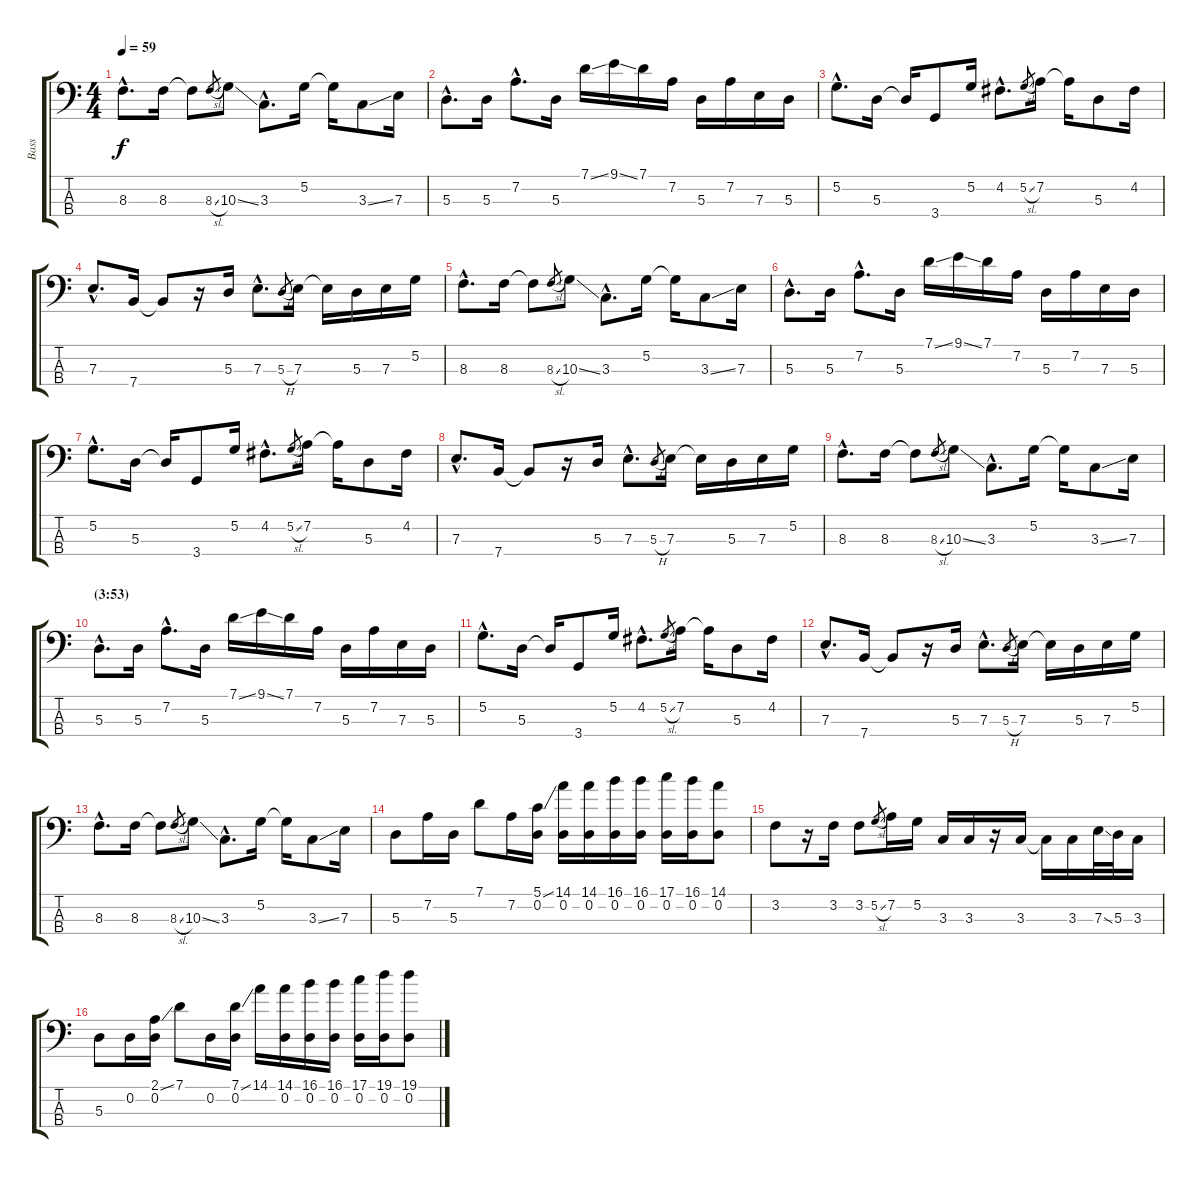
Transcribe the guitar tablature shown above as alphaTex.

\track ("Bass" "Bass") {instrument electricbassfinger}
\staff {score tabs}
\tuning (G2 D2 A1 E1) {hide}
\ts (4 4)
\tempo 59
\clef f4
\ks c
8.3{hac}.8{d dy f} 8.3.16 8.3{t}.8 8.3{sl}.8{gr} 10.3{ss}.8 3.3{hac}.8{d} 5.2.16 5.2{t}.16 3.3{ss}.8 7.3.16 |
5.3{hac}.8{d} 5.3.16 7.2{hac}.8{d} 5.3.16 7.1{ss}.16 9.1{ss}.16 7.1.16 7.2.16 5.3.16 7.2.16 7.3.16 5.3.16 |
5.2{hac}.8{d} 5.3.16 5.3{t}.16 3.4.8 5.2.16 4.2{hac}.8{d} 5.2{sl}.8{gr} 7.2.16 7.2{t}.16 5.3.8 4.2.16 |
7.3{hac}.8{d} 7.4.16 7.4{t}.8 r.16 5.3.16 7.3{hac}.8{d} 5.3{h}.8{gr} 7.3.16 7.3{t}.16 5.3.16 7.3.16 5.2.16 |
8.3{hac}.8{d} 8.3.16 8.3{t}.8 8.3{sl}.8{gr} 10.3{ss}.8 3.3{hac}.8{d} 5.2.16 5.2{t}.16 3.3{ss}.8 7.3.16 |
5.3{hac}.8{d} 5.3.16 7.2{hac}.8{d} 5.3.16 7.1{ss}.16 9.1{ss}.16 7.1.16 7.2.16 5.3.16 7.2.16 7.3.16 5.3.16 |
5.2{hac}.8{d} 5.3.16 5.3{t}.16 3.4.8 5.2.16 4.2{hac}.8{d} 5.2{sl}.8{gr} 7.2.16 7.2{t}.16 5.3.8 4.2.16 |
7.3{hac}.8{d} 7.4.16 7.4{t}.8 r.16 5.3.16 7.3{hac}.8{d} 5.3{h}.8{gr} 7.3.16 7.3{t}.16 5.3.16 7.3.16 5.2.16 |
8.3{hac}.8{d} 8.3.16 8.3{t}.8 8.3{sl}.8{gr} 10.3{ss}.8 3.3{hac}.8{d} 5.2.16 5.2{t}.16 3.3{ss}.8 7.3.16 |
\section ("" "(3:53)")
5.3{hac}.8{d} 5.3.16 7.2{hac}.8{d} 5.3.16 7.1{ss}.16 9.1{ss}.16 7.1.16 7.2.16 5.3.16 7.2.16 7.3.16 5.3.16 |
5.2{hac}.8{d} 5.3.16 5.3{t}.16 3.4.8 5.2.16 4.2{hac}.8{d} 5.2{sl}.8{gr} 7.2.16 7.2{t}.16 5.3.8 4.2.16 |
7.3{hac}.8{d} 7.4.16 7.4{t}.8 r.16 5.3.16 7.3{hac}.8{d} 5.3{h}.8{gr} 7.3.16 7.3{t}.16 5.3.16 7.3.16 5.2.16 |
8.3{hac}.8{d} 8.3.16 8.3{t}.8 8.3{sl}.8{gr} 10.3{ss}.8 3.3{hac}.8{d} 5.2.16 5.2{t}.16 3.3{ss}.8 7.3.16 |
5.3.8 7.2.16 5.3.16 7.1.8 7.2.16 (5.1{ss} 0.2).16 (14.1 0.2).16 (14.1 0.2).16 (16.1 0.2).16 (16.1 0.2).16 (17.1 0.2).16 (16.1 0.2).16 (14.1 0.2).8 |
3.2.8 r.16 3.2.16 3.2.8 5.2{sl}.8{gr} 7.2.16 5.2.16 3.3.16 3.3.16 r.16 3.3.16 3.3{t}.16 3.3.16 7.3{ss}.32 5.3.32 3.3.16 |
5.3.8 0.2.16 (2.1{ss} 0.2).16 7.1.8 0.2.16 (7.1{ss} 0.2).16 14.1.16 (14.1 0.2).16 (16.1 0.2).16 (16.1 0.2).16 (17.1 0.2).16 (19.1 0.2).16 (19.1 0.2).8
